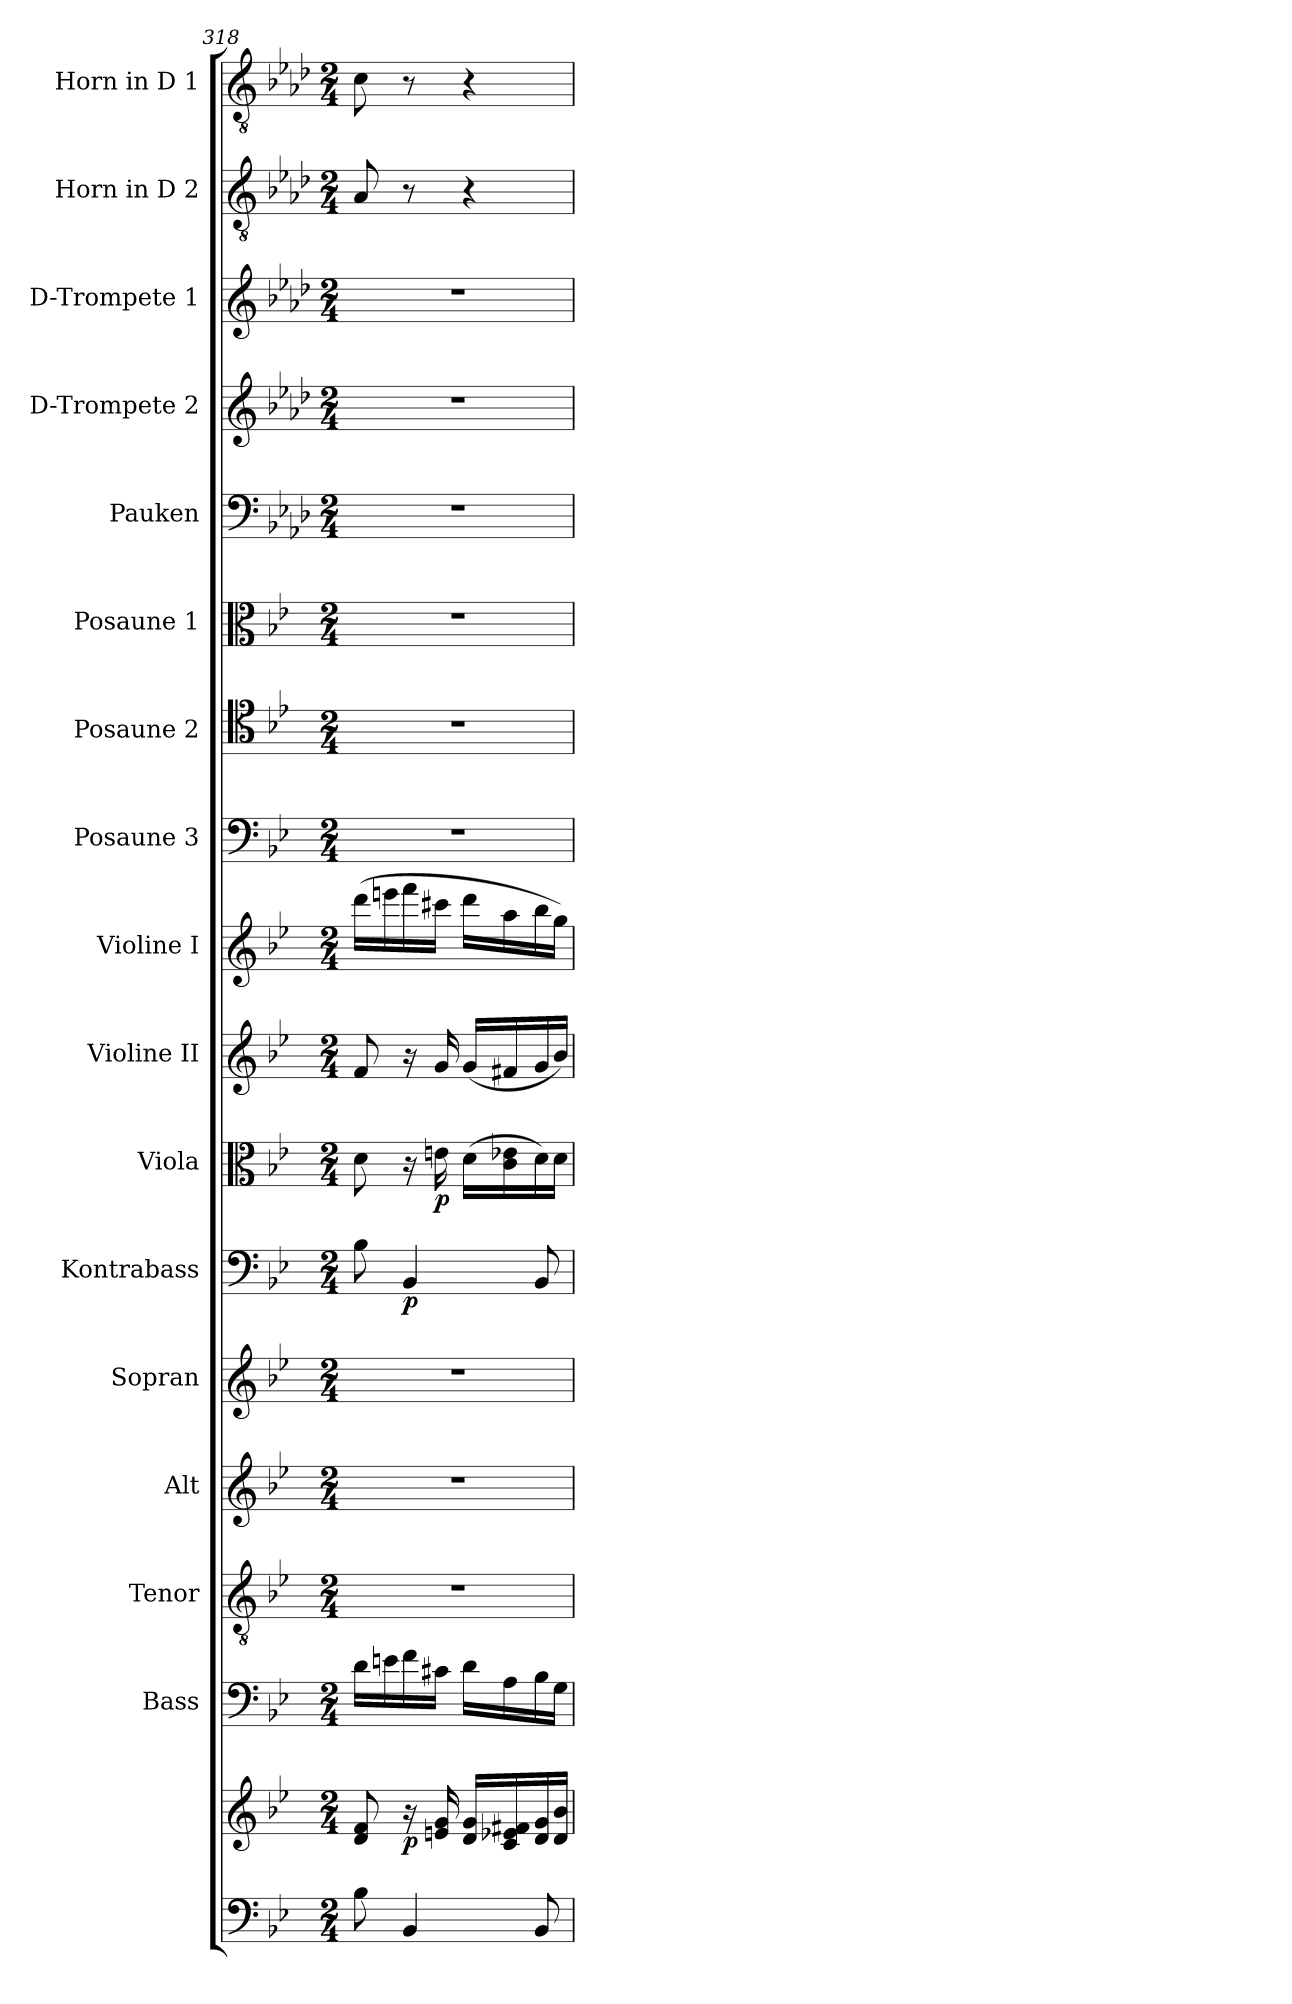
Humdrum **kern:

**kern	**kern	**dynam	**kern	**kern	**kern	**kern	**kern	**dynam	**kern	**dynam	**kern	**kern	**kern	**kern	**kern	**kern	**kern	**kern	**kern	**kern
*part17	*part17	*part17	*part16	*part15	*part14	*part13	*part12	*part12	*part11	*part11	*part10	*part9	*part8	*part7	*part6	*part5	*part4	*part3	*part2	*part1
*staff18	*staff17	*staff17/18	*staff16	*staff15	*staff14	*staff13	*staff12	*staff12	*staff11	*staff11	*staff10	*staff9	*staff8	*staff7	*staff6	*staff5	*staff4	*staff3	*staff2	*staff1
*	*	*	*I"Bass	*I"Tenor	*I"Alt	*I"Sopran	*I"Kontrabass	*	*I"Viola	*	*I"Violine II	*I"Violine I	*I"Posaune 3	*I"Posaune 2	*I"Posaune 1	*I"Pauken	*I"D-Trompete 2	*I"D-Trompete 1	*I"Horn in D 2	*I"Horn in D 1
*	*	*	*I'B.	*I'T.	*I'A.	*I'S.	*I'Kb.	*	*I'Vla.	*	*I'Vl. II	*I'Vl. I	*I'Pos. 3	*I'Pos. 2	*I'Pos. 1	*I'Pk.	*I'D Trp. 2	*I'D Trp. 1	*I'Hrn. 2	*I'Hrn. 1
!!LO:PB:g=z
*clefF4	*clefG2	*	*clefF4	*clefGv2	*clefG2	*clefG2	*clefF4	*	*clefC3	*	*clefG2	*clefG2	*clefF4	*clefC4	*clefC3	*clefF4	*clefG2	*clefG2	*clefGv2	*clefGv2
*	*	*	*	*	*	*	*ITrd7c12	*	*	*	*	*	*	*	*	*ITrd-1c-2	*ITrd-1c-2	*ITrd-1c-2	*ITrd-1c-2	*ITrd-1c-2
*k[b-e-]	*k[b-e-]	*	*k[b-e-]	*k[b-e-]	*k[b-e-]	*k[b-e-]	*k[b-e-]	*	*k[b-e-]	*	*k[b-e-]	*k[b-e-]	*k[b-e-]	*k[b-e-]	*k[b-e-]	*k[b-e-]	*k[b-e-]	*k[b-e-]	*k[b-e-]	*k[b-e-]
*B-:	*B-:	*	*B-:	*B-:	*B-:	*B-:	*B-:	*	*B-:	*	*B-:	*B-:	*B-:	*B-:	*B-:	*B-:	*B-:	*B-:	*B-:	*B-:
*M2/4	*M2/4	*	*M2/4	*M2/4	*M2/4	*M2/4	*M2/4	*	*M2/4	*	*M2/4	*M2/4	*M2/4	*M2/4	*M2/4	*M2/4	*M2/4	*M2/4	*M2/4	*M2/4
=318	=318	=318	=318	=318	=318	=318	=318	=318	=318	=318	=318	=318	=318	=318	=318	=318	=318	=318	=318	=318
8B-\	8d/ 8f/	.	16d\LL	2r	2r	2r	8BB-\	.	8d\	.	8f/	(>16ddd\LL	2r	2r	2r	2r	2r	2r	8B-/	8d\
.	.	.	16en\	.	.	.	.	.	.	.	.	16eeen\	.	.	.	.	.	.	.	.
!	!	!LO:DY:b	!	!	!	!	!	!LO:DY:b	!	!	!	!	!	!	!	!	!	!	!	!
4BB-/	16r	p	16f\	.	.	.	4BBB-/	p	16r	.	16r	16fff\	.	.	.	.	.	.	8r	8r
!	!	!	!	!	!	!	!	!	!	!LO:DY:b	!	!	!	!	!	!	!	!	!	!
.	16en/ 16g/	.	16c#X\JJ	.	.	.	.	.	16en\	p	16g/	16ccc#X\JJ	.	.	.	.	.	.	.	.
.	16d/ 16g/LL	.	16d\LL	.	.	.	.	.	(>16d\LL	.	(<16g/LL	16ddd\LL	.	.	.	.	.	.	4r	4r
.	16c/ 16e-X/ 16f#X/	.	16A\	.	.	.	.	.	16c\ 16e-X\	.	16f#X/	16aa\	.	.	.	.	.	.	.	.
8BB-/	16d/ 16g/	.	16B-\	.	.	.	8BBB-/	.	16d\)	.	16g/	16bb-\	.	.	.	.	.	.	.	.
.	16d/ 16b-/JJ	.	16G\JJ	.	.	.	.	.	16d\JJ	.	16b-/JJ)	16gg\JJ)	.	.	.	.	.	.	.	.
=	=	=	=	=	=	=	=	=	=	=	=	=	=	=	=	=	=	=	=	=
*-	*-	*-	*-	*-	*-	*-	*-	*-	*-	*-	*-	*-	*-	*-	*-	*-	*-	*-	*-	*-
